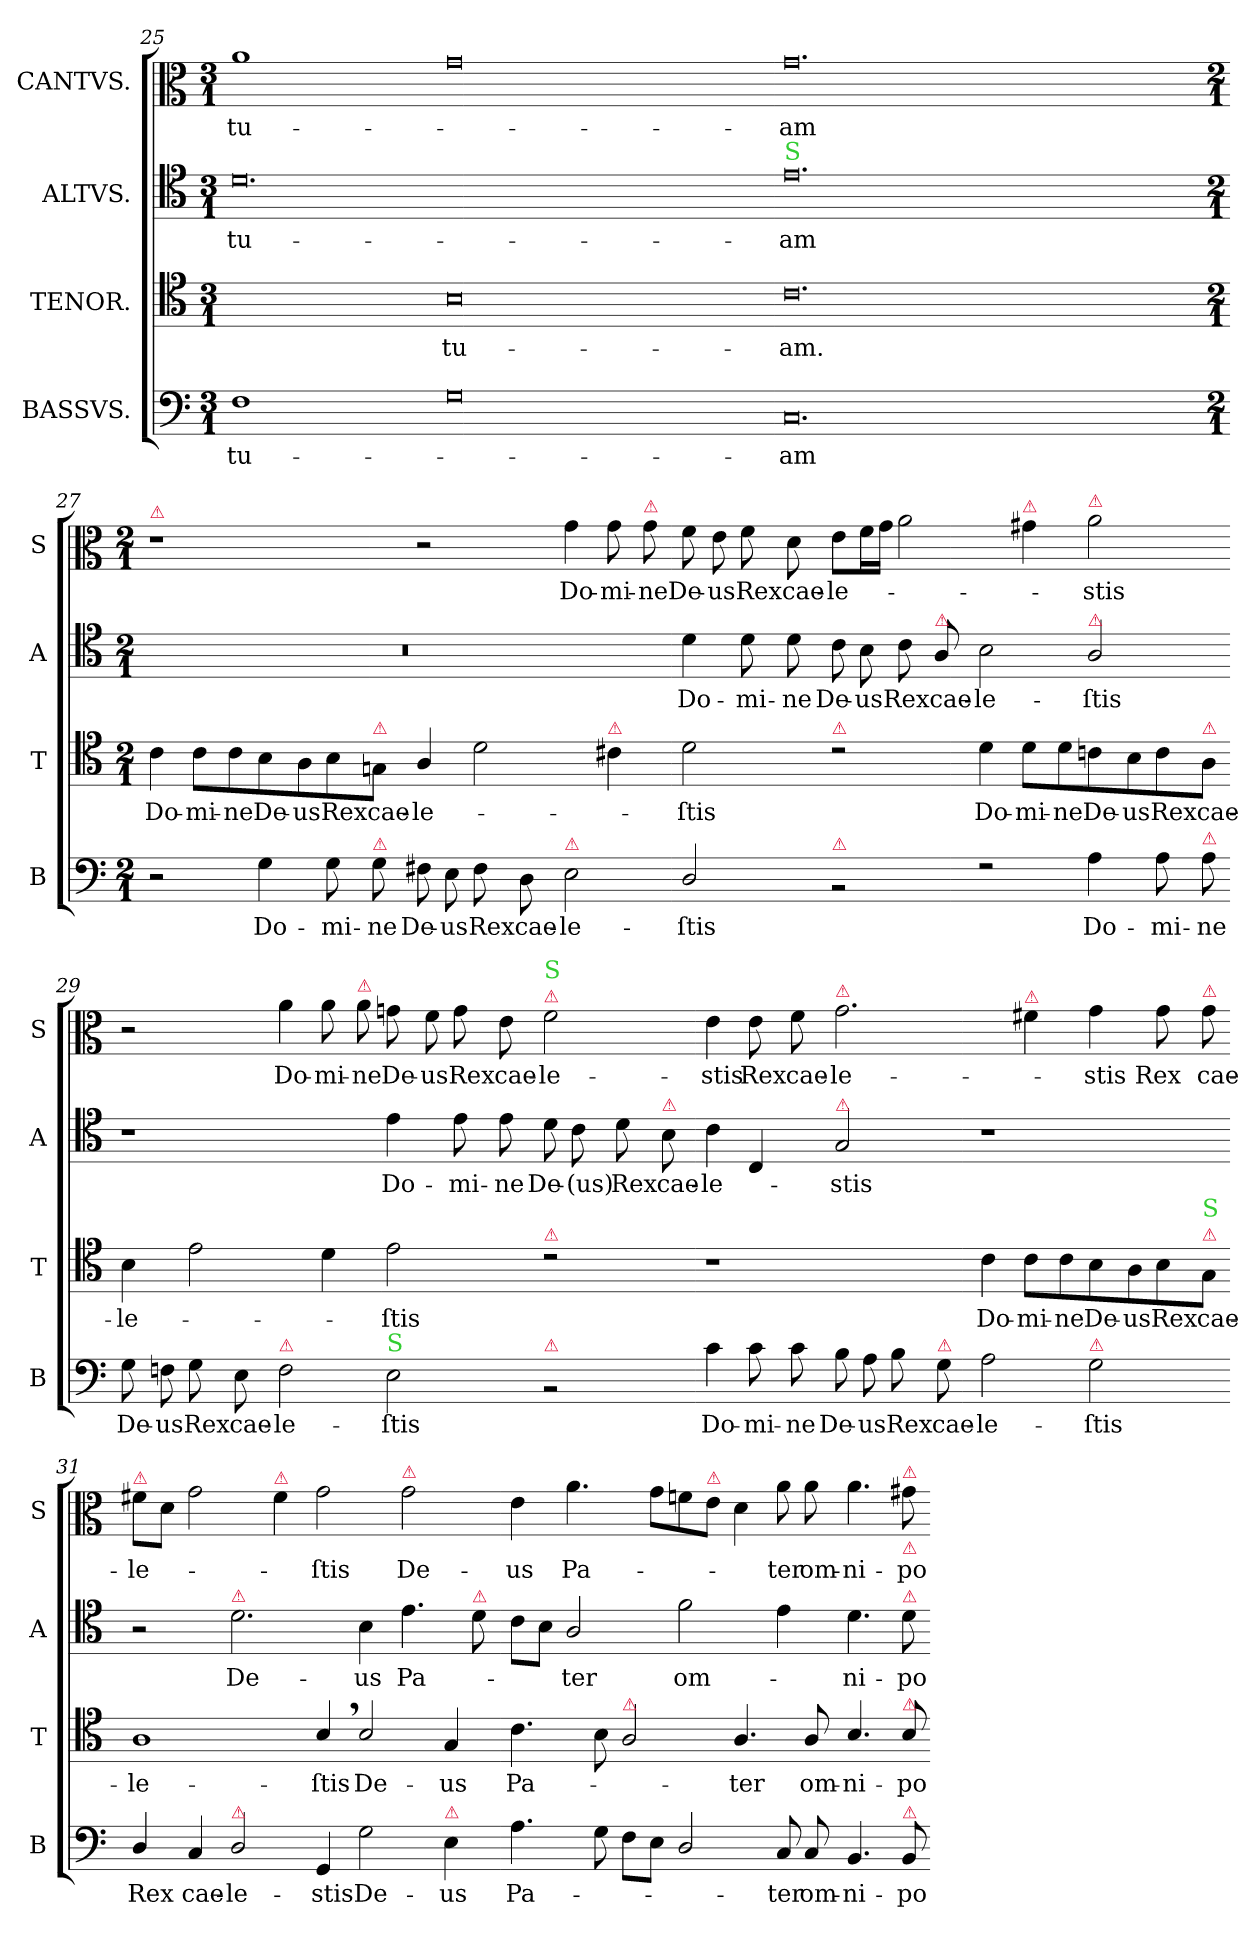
**kern	**text	**kern	**text	**kern	**text	**kern	**text
*part4	*part4	*part3	*part3	*part2	*part2	*part1	*part1
*staff4	*staff4	*staff3	*staff3	*staff2	*staff2	*staff1	*staff1
*I"BASSVS.	*	*I"TENOR.	*	*I"ALTVS.	*	*I"CANTVS.	*
*I'B	*	*I'T	*	*I'A	*	*I'S	*
*clefF4	*	*clefC4	*	*clefC4	*	*clefC3	*
*k[]	*	*k[]	*	*k[]	*	*k[]	*
*M3/1	*	*M3/1	*	*M3/1	*	*M3/1	*
=25	=25	=25	=25	=25	=25	=25	=25
1F	tu-	1ryy	.	0.d	tu-	1a	tu-
0G	.	0B	tu-	.	.	0g	.
=26-	=26-	=26-	=26-	=26-	=26-	=26-	=26-
!	!	!	!	!LO:TX:a:color=limegreen:t=S	!	!	!
0.C	-am	0.c	-am.	0.e	-am	0.g	-am
=27-	=27-	=27-	=27-	=27-	=27-	=27-	=27-
*M2/1	*	*M2/1	*	*M2/1	*	*M2/1	*
!	!	!	!	!	!	!LO:TX:a:color=crimson:t=⚠	!
2r	.	4c\	Do-	0r	.	1r	.
.	.	8c\L	-mi-	.	.	.	.
.	.	8c\	-ne	.	.	.	.
4G\	Do-	8B\	De-	.	.	.	.
.	.	8A\	-us	.	.	.	.
8G\	-mi-	8B\	Rex	.	.	.	.
!	!	!LO:TX:a:color=crimson:t=⚠	!	!	!	!	!
!LO:TX:a:color=crimson:t=⚠	!	!	!	!	!	!	!
8G\	-ne	8Gn\J	cae-	.	.	.	.
8F#X\	De-	4A/	-le-	.	.	2r	.
8E\	-us	.	.	.	.	.	.
8F#\	Rex	2d\	.	.	.	.	.
8D\	cae-	.	.	.	.	.	.
!LO:TX:a:color=crimson:t=⚠	!	!	!	!	!	!	!
2E\	-le-	.	.	.	.	4g\	Do-
!	!	!LO:TX:a:color=crimson:t=⚠	!	!	!	!	!
.	.	4c#X\	.	.	.	8g\	-mi-
!	!	!	!	!	!	!LO:TX:a:color=crimson:t=⚠	!
.	.	.	.	.	.	8g\	-ne
=28-	=28-	=28-	=28-	=28-	=28-	=28-	=28-
2D/	-ſtis	2d\	-ſtis	4d\	Do-	8f\	De-
.	.	.	.	.	.	8e\	-us
.	.	.	.	8d\	-mi-	8f\	Rex
.	.	.	.	8d\	-ne	8d\	cae-
!	!	!LO:TX:a:color=crimson:t=⚠	!	!	!	!	!
!LO:TX:a:color=crimson:t=⚠	!	!	!	!	!	!	!
2rBB	.	2rc	.	8c\	De-	8e\L	-le-
.	.	.	.	8B\	-us	16f\L	.
.	.	.	.	.	.	16g\JJ	.
.	.	.	.	8c\	Rex	2a\	.
!	!	!	!	!LO:TX:a:color=crimson:t=⚠	!	!	!
.	.	.	.	8A/	cae-	.	.
!	!	!	!LO:LY:i	!	!	!	!
2rF	.	4d\	Do-	2B\	-le-	.	.
!	!	!	!	!	!	!LO:TX:a:color=crimson:t=⚠	!
!	!	!	!LO:LY:i	!	!	!	!
.	.	8d\L	-mi-	.	.	4g#X\	.
!	!	!	!LO:LY:i	!	!	!	!
.	.	8d\	-ne	.	.	.	.
!	!	!	!	!	!	!LO:TX:a:color=crimson:t=⚠	!
!	!	!	!	!LO:TX:a:color=crimson:t=⚠	!	!	!
!	!LO:LY:i	!	!LO:LY:i	!	!	!	!
4A\	Do-	8cn\	De-	2A/	-ſtis	2a\	-stis
!	!	!	!LO:LY:i	!	!	!	!
.	.	8B\	-us	.	.	.	.
!	!LO:LY:i	!	!LO:LY:i	!	!	!	!
8A\	-mi-	8c\	Rex	.	.	.	.
!	!	!LO:TX:a:color=crimson:t=⚠	!	!	!	!	!
!LO:TX:a:color=crimson:t=⚠	!	!	!	!	!	!	!
!	!LO:LY:i	!	!LO:LY:i	!	!	!	!
8A\	-ne	8A\J	cae-	.	.	.	.
=29-	=29-	=29-	=29-	=29-	=29-	=29-	=29-
!	!LO:LY:i	!	!LO:LY:i	!	!	!	!
8G\	De-	4B\	-le-	1r	.	2r	.
!	!LO:LY:i	!	!	!	!	!	!
8Fn\	-us	.	.	.	.	.	.
!	!LO:LY:i	!	!	!	!	!	!
8G\	Rex	2e\	.	.	.	.	.
!	!LO:LY:i	!	!	!	!	!	!
8E\	cae-	.	.	.	.	.	.
!LO:TX:a:color=crimson:t=⚠	!	!	!	!	!	!	!
!	!LO:LY:i	!	!	!	!	!	!LO:LY:i
2F\	-le-	.	.	.	.	4a\	Do-
!	!	!	!	!	!	!	!LO:LY:i
.	.	4d\	.	.	.	8a\	-mi-
!	!	!	!	!	!	!LO:TX:a:color=crimson:t=⚠	!
!	!	!	!	!	!	!	!LO:LY:i
.	.	.	.	.	.	8a\	-ne
!LO:TX:a:color=limegreen:t=S	!	!	!	!	!	!	!
!	!LO:LY:i	!	!LO:LY:i	!	!	!	!LO:LY:i
2E\	-ſtis	2e\	-ſtis	4e\	Do-	8gn\	De-
!	!	!	!	!	!	!	!LO:LY:i
.	.	.	.	.	.	8f\	-us
!	!	!	!	!	!	!	!LO:LY:i
.	.	.	.	8e\	-mi-	8g\	Rex
!	!	!	!	!	!	!	!LO:LY:i
.	.	.	.	8e\	-ne	8e\	cae-
!	!	!	!	!	!	!LO:TX:a:color=crimson:t=⚠	!
!	!	!	!	!	!	!LO:TX:a:color=limegreen:t=S	!
!	!	!LO:TX:a:color=crimson:t=⚠	!	!	!	!	!
!LO:TX:a:color=crimson:t=⚠	!	!	!	!	!	!	!
!	!	!	!	!	!	!	!LO:LY:i
2rBB	.	2rc	.	8d\	De-	2f\	-le-
.	.	.	.	8c\	-(us)	.	.
.	.	.	.	8d\	Rex	.	.
!	!	!	!	!LO:TX:a:color=crimson:t=⚠	!	!	!
.	.	.	.	8B\	cae-	.	.
=30-	=30-	=30-	=30-	=30-	=30-	=30-	=30-
!	!LO:LY:i	!	!	!	!	!	!LO:LY:i
4c\	Do-	1r	.	4c\	-le-	4e\	-stis
!	!LO:LY:i	!	!	!	!	!	!
8c\	-mi-	.	.	4C/	.	8e\	Rex
!	!LO:LY:i	!	!	!	!	!	!
8c\	-ne	.	.	.	.	8f\	cae-
!	!	!	!	!	!	!LO:TX:a:color=crimson:t=⚠	!
!	!	!	!	!LO:TX:a:color=crimson:t=⚠	!	!	!
!	!LO:LY:i	!	!	!	!	!	!
8B\	De-	.	.	2G/	-stis	2.g\	-le-
!	!LO:LY:i	!	!	!	!	!	!
8A\	-us	.	.	.	.	.	.
!	!LO:LY:i	!	!	!	!	!	!
8B\	Rex	.	.	.	.	.	.
!LO:TX:a:color=crimson:t=⚠	!	!	!	!	!	!	!
!	!LO:LY:i	!	!	!	!	!	!
8G\	cae-	.	.	.	.	.	.
!	!LO:LY:i	!	!LO:LY:i	!	!	!	!
2A\	-le-	4c\	Do-	1r	.	.	.
!	!	!	!	!	!	!LO:TX:a:color=crimson:t=⚠	!
!	!	!	!LO:LY:i	!	!	!	!
.	.	8c\L	-mi-	.	.	4f#X\	.
!	!	!	!LO:LY:i	!	!	!	!
.	.	8c\	-ne	.	.	.	.
!LO:TX:a:color=crimson:t=⚠	!	!	!	!	!	!	!
!	!LO:LY:i	!	!LO:LY:i	!	!	!	!
2G\	-ſtis	8B\	De-	.	.	4g\	-stis
!	!	!	!LO:LY:i	!	!	!	!
.	.	8A\	-us	.	.	.	.
!	!	!	!LO:LY:i	!	!	!	!
.	.	8B\	Rex	.	.	8g\	Rex
!	!	!	!	!	!	!LO:TX:a:color=crimson:t=⚠	!
!	!	!LO:TX:a:color=crimson:t=⚠	!	!	!	!	!
!	!	!LO:TX:a:color=limegreen:t=S	!	!	!	!	!
!	!	!	!LO:LY:i	!	!	!	!
.	.	8G\J	cae-	.	.	8g\	cae-
=31-	=31-	=31-	=31-	=31-	=31-	=31-	=31-
!	!	!	!	!	!	!LO:TX:a:color=crimson:t=⚠	!
!	!	!	!LO:LY:i	!	!	!	!
4D/	Rex	1A	-le-	2r	.	8f#X\L	-le-
.	.	.	.	.	.	8d\J	.
4C/	cae-	.	.	.	.	2g\	.
!	!	!	!	!LO:TX:a:color=crimson:t=⚠	!	!	!
!LO:TX:a:color=crimson:t=⚠	!	!	!	!	!	!	!
2D/	-le-	.	.	2.d\	De-	.	.
!	!	!	!	!	!	!LO:TX:a:color=crimson:t=⚠	!
.	.	.	.	.	.	4f#\	.
!	!	!	!LO:LY:i	!	!	!	!
4GG/	-stis	4B,/	-ſtis	.	.	2g\	-ſtis
2G\	De-	2B/	De-	4B\	-us	.	.
!	!	!	!	!	!	!LO:TX:a:color=crimson:t=⚠	!
.	.	.	.	4.e\	Pa-	2g\	De-
!LO:TX:a:color=crimson:t=⚠	!	!	!	!	!	!	!
4E\	-us	4G/	-us	.	.	.	.
!	!	!	!	!LO:TX:a:color=crimson:t=⚠	!	!	!
.	.	.	.	8d\	.	.	.
=32-	=32-	=32-	=32-	=32-	=32-	=32-	=32-
4.A\	Pa-	4.c\	Pa-	8c\L	.	4e\	-us
.	.	.	.	8B\J	.	.	.
.	.	.	.	2A/	-ter	4.a\	Pa-
8G\	.	8B\	.	.	.	.	.
!	!	!LO:TX:a:color=crimson:t=⚠	!	!	!	!	!
8F\L	.	2A/	.	.	.	.	.
8E\J	.	.	.	.	.	8g\L	.
2D/	.	.	.	2f\	om-	8fn\	.
!	!	!	!	!	!	!LO:TX:a:color=crimson:t=⚠	!
.	.	.	.	.	.	8e\J	.
.	.	4.A/	-ter	.	.	4d\	.
8C/	-ter	.	.	4e\	.	8a\	-ter
8C/	om-	8A/	om-	.	.	8a\	om-
4.BB/	-ni-	4.B/	-ni-	4.d\	-ni-	4.a\	-ni-
!	!	!	!	!	!	!LO:TX:a:color=crimson:t=⚠	!
!	!	!	!	!	!	!LO:TX:b:color=crimson:t=⚠	!
!	!	!	!	!LO:TX:a:color=crimson:t=⚠	!	!	!
!	!	!LO:TX:a:color=crimson:t=⚠	!	!	!	!	!
!LO:TX:a:color=crimson:t=⚠	!	!	!	!	!	!	!
8BB/	-po-	8B/	-po-	8d\	-po-	8g#X\	-po-
=-	=-	=-	=-	=-	=-	=-	=-
*-	*-	*-	*-	*-	*-	*-	*-
